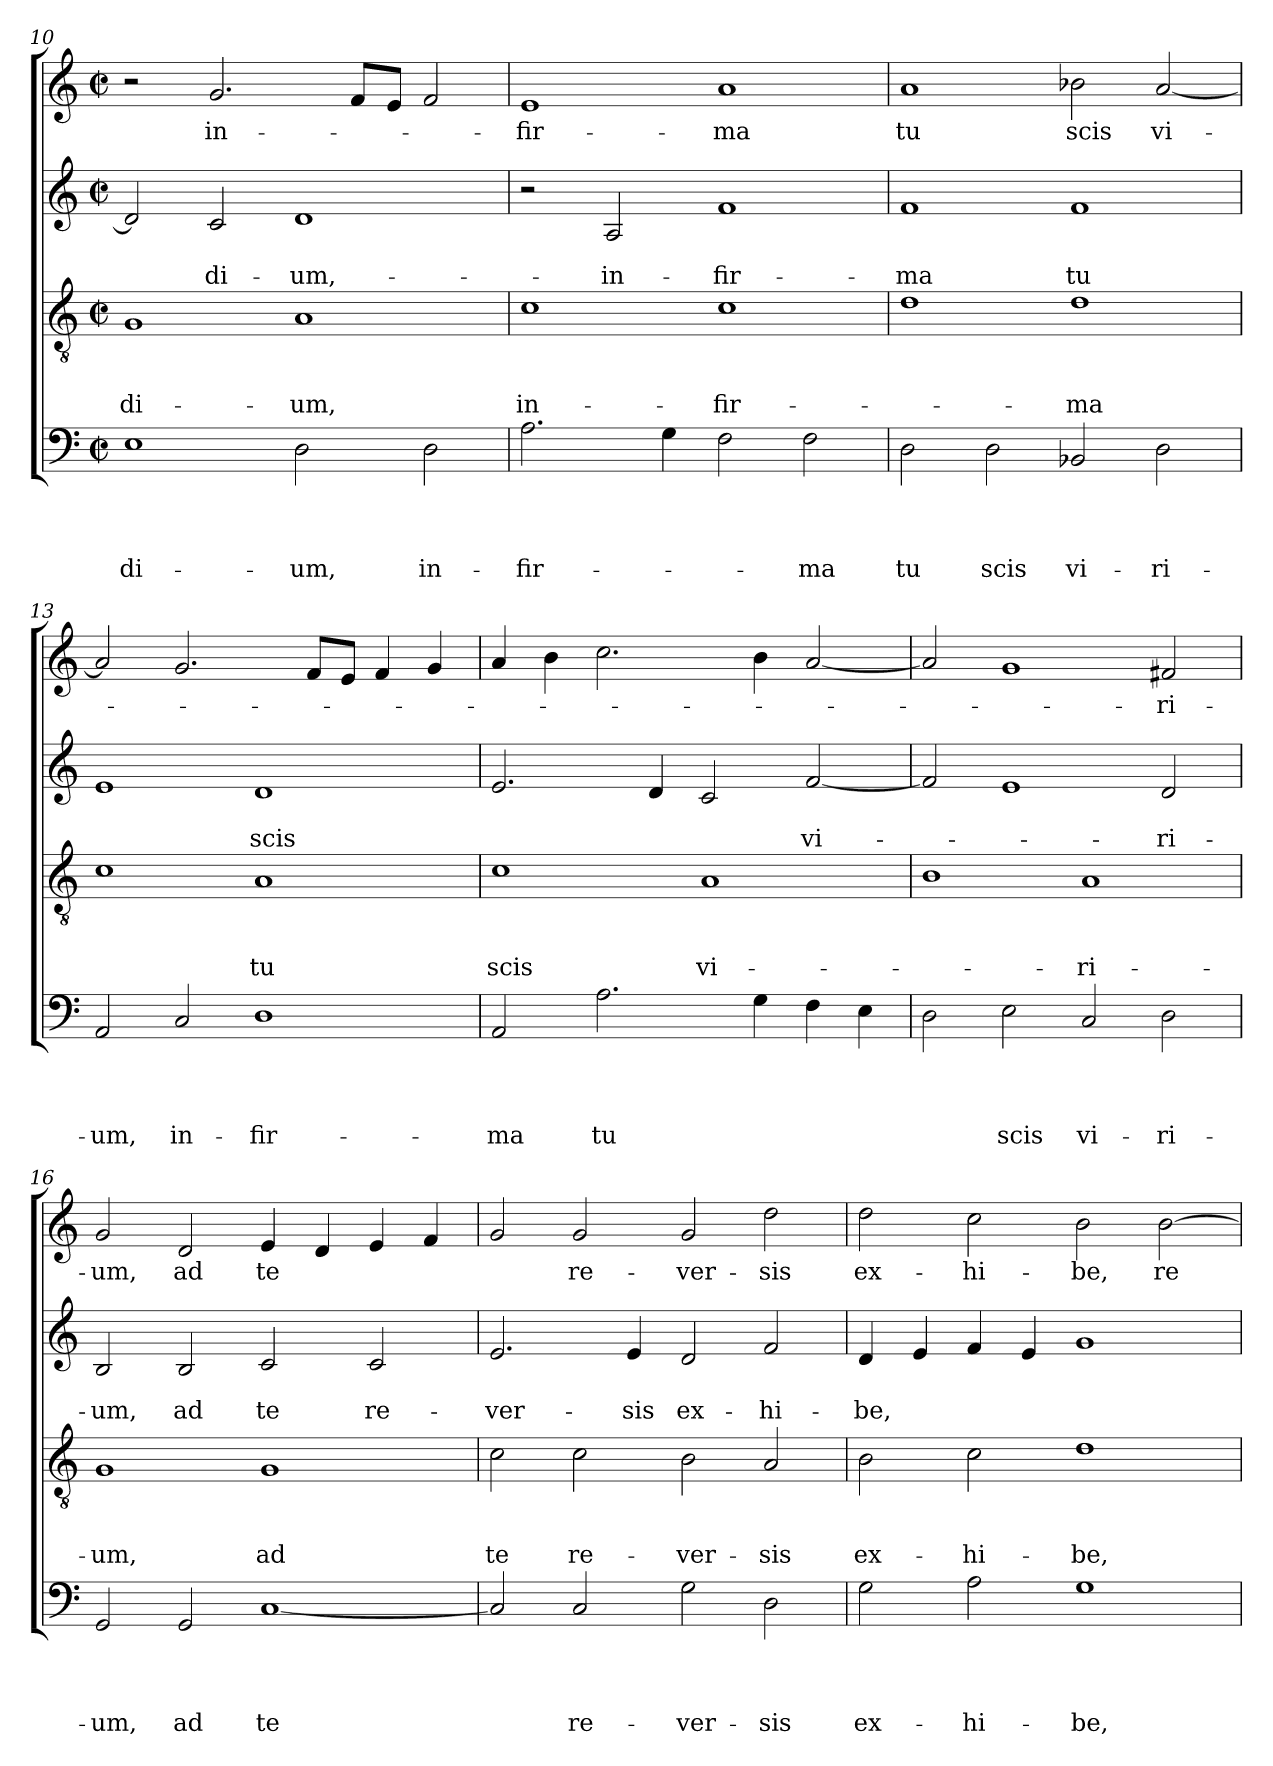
**kern	**text	**text	**text	**text	**kern	**text	**text	**text	**kern	**text	**text	**kern	**text
*part4	*part4	*part4	*part4	*part4	*part3	*part3	*part3	*part3	*part2	*part2	*part2	*part1	*part1
*staff4	*staff4	*staff4	*staff4	*staff4	*staff3	*staff3	*staff3	*staff3	*staff2	*staff2	*staff2	*staff1	*staff1
!!LO:LB:g=z
*clefF4	*	*	*	*	*clefGv2	*	*	*	*clefG2	*	*	*clefG2	*
*k[]	*	*	*	*	*k[]	*	*	*	*k[]	*	*	*k[]	*
*C:	*	*	*	*	*C:	*	*	*	*C:	*	*	*C:	*
*M2/2	*	*	*	*	*M2/2	*	*	*	*M2/2	*	*	*M2/2	*
*met(c|)	*	*	*	*	*met(c|)	*	*	*	*met(c|)	*	*	*met(c|)	*
=10	=10	=10	=10	=10	=10	=10	=10	=10	=10	=10	=10	=10	=10
!	!	!	!	!LO:LY:b	!	!	!	!LO:LY:b	!	!	!	!	!
1E	.	.	.	-di-	1G	.	.	-di-	2d/]	.	.	2r	.
!	!	!	!	!	!	!	!	!	!	!	!LO:LY:b	!	!LO:LY:b
.	.	.	.	.	.	.	.	.	2c/	.	-di-	2.g/	in-
!	!	!	!	!LO:LY:b	!	!	!	!LO:LY:b	!	!	!LO:LY:b	!	!
2D\	.	.	.	-um,	1A	.	.	-um,	1d	.	-um,-	.	.
.	.	.	.	.	.	.	.	.	.	.	.	8f/L	.
.	.	.	.	.	.	.	.	.	.	.	.	8e/J	.
!	!	!	!	!LO:LY:b	!	!	!	!	!	!	!	!	!
2D\	.	.	.	in-	.	.	.	.	.	.	.	2f/	.
=11	=11	=11	=11	=11	=11	=11	=11	=11	=11	=11	=11	=11	=11
!	!	!	!	!LO:LY:b:rj	!	!	!	!LO:LY:b	!	!	!	!	!LO:LY:b:rj
2.A\	.	.	.	-fir-	1c	.	.	in-	2r	.	.	1e	-fir-
!	!	!	!	!	!	!	!	!	!	!	!LO:LY:b	!	!
.	.	.	.	.	.	.	.	.	2A/	.	-in-	.	.
4G\	.	.	.	.	.	.	.	.	.	.	.	.	.
!	!	!	!	!	!	!	!	!LO:LY:b:rj	!	!	!LO:LY:b:rj	!	!LO:LY:b
2F\	.	.	.	.	1c	.	.	-fir-	1f	.	-fir-	1a	-ma
!	!	!	!	!LO:LY:b	!	!	!	!	!	!	!	!	!
2F\	.	.	.	-ma	.	.	.	.	.	.	.	.	.
=12	=12	=12	=12	=12	=12	=12	=12	=12	=12	=12	=12	=12	=12
!	!	!	!	!LO:LY:b	!	!	!	!	!	!	!LO:LY:b	!	!LO:LY:b
2D\	.	.	.	tu	1d	.	.	.	1f	.	-ma	1a	tu
!	!	!	!	!LO:LY:b	!	!	!	!	!	!	!	!	!
2D\	.	.	.	scis	.	.	.	.	.	.	.	.	.
!	!	!	!	!LO:LY:b	!	!	!	!LO:LY:b	!	!	!LO:LY:b	!	!LO:LY:b
2BB-X/	.	.	.	vi-	1d	.	.	-ma	1f	.	tu	2b-X\	scis
!	!	!	!	!LO:LY:b	!	!	!	!	!	!	!	!	!LO:LY:b
2D\	.	.	.	-ri-	.	.	.	.	.	.	.	[<2a/	vi-
=13	=13	=13	=13	=13	=13	=13	=13	=13	=13	=13	=13	=13	=13
!	!	!	!	!LO:LY:b	!	!	!	!	!	!	!	!	!
2AA/	.	.	.	-um,	1c	.	.	.	1e	.	.	2a/]	.
!	!	!	!	!LO:LY:b	!	!	!	!	!	!	!	!	!
2C/	.	.	.	in-	.	.	.	.	.	.	.	2.g/	.
!	!	!	!	!LO:LY:b:rj	!	!	!	!LO:LY:b	!	!	!LO:LY:b	!	!
1D	.	.	.	-fir-	1A	.	.	tu	1d	.	scis	.	.
.	.	.	.	.	.	.	.	.	.	.	.	8f/L	.
.	.	.	.	.	.	.	.	.	.	.	.	8e/J	.
.	.	.	.	.	.	.	.	.	.	.	.	4f/	.
.	.	.	.	.	.	.	.	.	.	.	.	4g/	.
=14	=14	=14	=14	=14	=14	=14	=14	=14	=14	=14	=14	=14	=14
!	!	!	!	!LO:LY:b	!	!	!	!LO:LY:b	!	!	!	!	!
2AA/	.	.	.	-ma	1c	.	.	scis	2.e/	.	.	4a/	.
.	.	.	.	.	.	.	.	.	.	.	.	4b\	.
!	!	!	!	!LO:LY:b	!	!	!	!	!	!	!	!	!
2.A\	.	.	.	tu	.	.	.	.	.	.	.	2.cc\	.
.	.	.	.	.	.	.	.	.	4d/	.	.	.	.
!	!	!	!	!	!	!	!	!LO:LY:b	!	!	!	!	!
.	.	.	.	.	1A	.	.	vi-	2c/	.	.	.	.
4G\	.	.	.	.	.	.	.	.	.	.	.	4b\	.
!	!	!	!	!	!	!	!	!	!	!	!LO:LY:b	!	!
4F\	.	.	.	.	.	.	.	.	[>2f/	.	vi-	[>2a/	.
4E\	.	.	.	.	.	.	.	.	.	.	.	.	.
!!LO:PB:g=z
=15	=15	=15	=15	=15	=15	=15	=15	=15	=15	=15	=15	=15	=15
2D\	.	.	.	.	1B	.	.	.	2f/]	.	.	2a/]	.
!	!	!	!	!LO:LY:b	!	!	!	!	!	!	!	!	!
2E\	.	.	.	scis	.	.	.	.	1e	.	.	1g	.
!	!	!	!	!LO:LY:b	!	!	!	!LO:LY:b	!	!	!	!	!
2C/	.	.	.	vi-	1A	.	.	-ri-	.	.	.	.	.
!	!	!	!	!LO:LY:b	!	!	!	!	!	!	!LO:LY:b	!	!LO:LY:b
2D\	.	.	.	-ri-	.	.	.	.	2d/	.	-ri-	2f#X/	-ri-
=16	=16	=16	=16	=16	=16	=16	=16	=16	=16	=16	=16	=16	=16
!	!	!	!	!LO:LY:b	!	!	!	!LO:LY:b	!	!	!LO:LY:b	!	!LO:LY:b
2GG/	.	.	.	-um,	1G	.	.	-um,	2B/	.	-um,	2g/	-um,
!	!	!	!	!LO:LY:b	!	!	!	!	!	!	!LO:LY:b	!	!LO:LY:b
2GG/	.	.	.	ad	.	.	.	.	2B/	.	ad	2d/	ad
!	!	!	!	!LO:LY:b	!	!	!	!LO:LY:b	!	!	!LO:LY:b	!	!LO:LY:b
[<1C	.	.	.	te	1G	.	.	ad	2c/	.	te	4e/	te
.	.	.	.	.	.	.	.	.	.	.	.	4d/	.
!	!	!	!	!	!	!	!	!	!	!	!LO:LY:b	!	!
.	.	.	.	.	.	.	.	.	2c/	.	re-	4e/	.
.	.	.	.	.	.	.	.	.	.	.	.	4f/	.
=17	=17	=17	=17	=17	=17	=17	=17	=17	=17	=17	=17	=17	=17
!	!	!	!	!	!	!	!	!LO:LY:b	!	!	!LO:LY:b	!	!
2C/]	.	.	.	.	2c\	.	.	te	2.e/	.	-ver-	2g/	.
!	!	!	!	!LO:LY:b	!	!	!	!LO:LY:b	!	!	!	!	!LO:LY:b
2C/	.	.	.	re-	2c\	.	.	re-	.	.	.	2g/	re-
!	!	!	!	!	!	!	!	!	!	!	!LO:LY:b	!	!
.	.	.	.	.	.	.	.	.	4e/	.	-sis	.	.
!	!	!	!	!LO:LY:b	!	!	!	!LO:LY:b	!	!	!LO:LY:b	!	!LO:LY:b
2G\	.	.	.	-ver-	2B\	.	.	-ver-	2d/	.	ex-	2g/	-ver-
!	!	!	!	!LO:LY:b	!	!	!	!LO:LY:b	!	!	!LO:LY:b	!	!LO:LY:b
2D\	.	.	.	-sis	2A/	.	.	-sis	2f/	.	-hi-	2dd\	-sis
=18	=18	=18	=18	=18	=18	=18	=18	=18	=18	=18	=18	=18	=18
!	!	!	!	!LO:LY:b	!	!	!	!LO:LY:b	!	!	!LO:LY:b	!	!LO:LY:b
2G\	.	.	.	ex-	2B\	.	.	ex-	4d/	.	-be,	2dd\	ex-
.	.	.	.	.	.	.	.	.	4e/	.	.	.	.
!	!	!	!	!LO:LY:b	!	!	!	!LO:LY:b	!	!	!	!	!LO:LY:b
2A\	.	.	.	-hi-	2c\	.	.	-hi-	4f/	.	.	2cc\	-hi-
.	.	.	.	.	.	.	.	.	4e/	.	.	.	.
!	!	!	!	!LO:LY:b	!	!	!	!LO:LY:b	!	!	!	!	!LO:LY:b
1G	.	.	.	-be,	1d	.	.	-be,	1g	.	.	2b\	-be,
!	!	!	!	!	!	!	!	!	!	!	!	!	!LO:LY:b
.	.	.	.	.	.	.	.	.	.	.	.	[<2b\	re-
=	=	=	=	=	=	=	=	=	=	=	=	=	=
*-	*-	*-	*-	*-	*-	*-	*-	*-	*-	*-	*-	*-	*-
